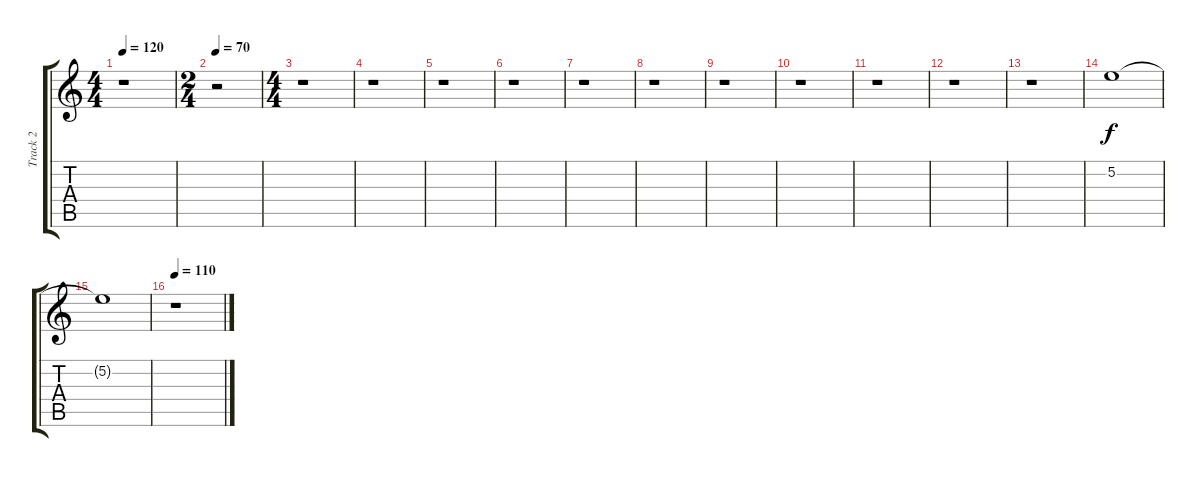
\track ("Track 2" "Track 2") {instrument distortionguitar}
\staff {score tabs}
\tuning (E4 B3 G3 D3 A2 E2) {hide}
\ts (4 4)
\tempo 120
\clef g2
\ks c
r.1{dy f instrument distortionguitar} |
\ts (2 4)
\tempo 70
r.2 |
\ts (4 4)
r.1 |
r.1 |
r.1 |
r.1 |
r.1 |
r.1 |
r.1 |
r.1 |
r.1 |
r.1 |
r.1 |
5.2.1{volume 14} |
5.2{t}.1 |
\tempo 110
r.1
